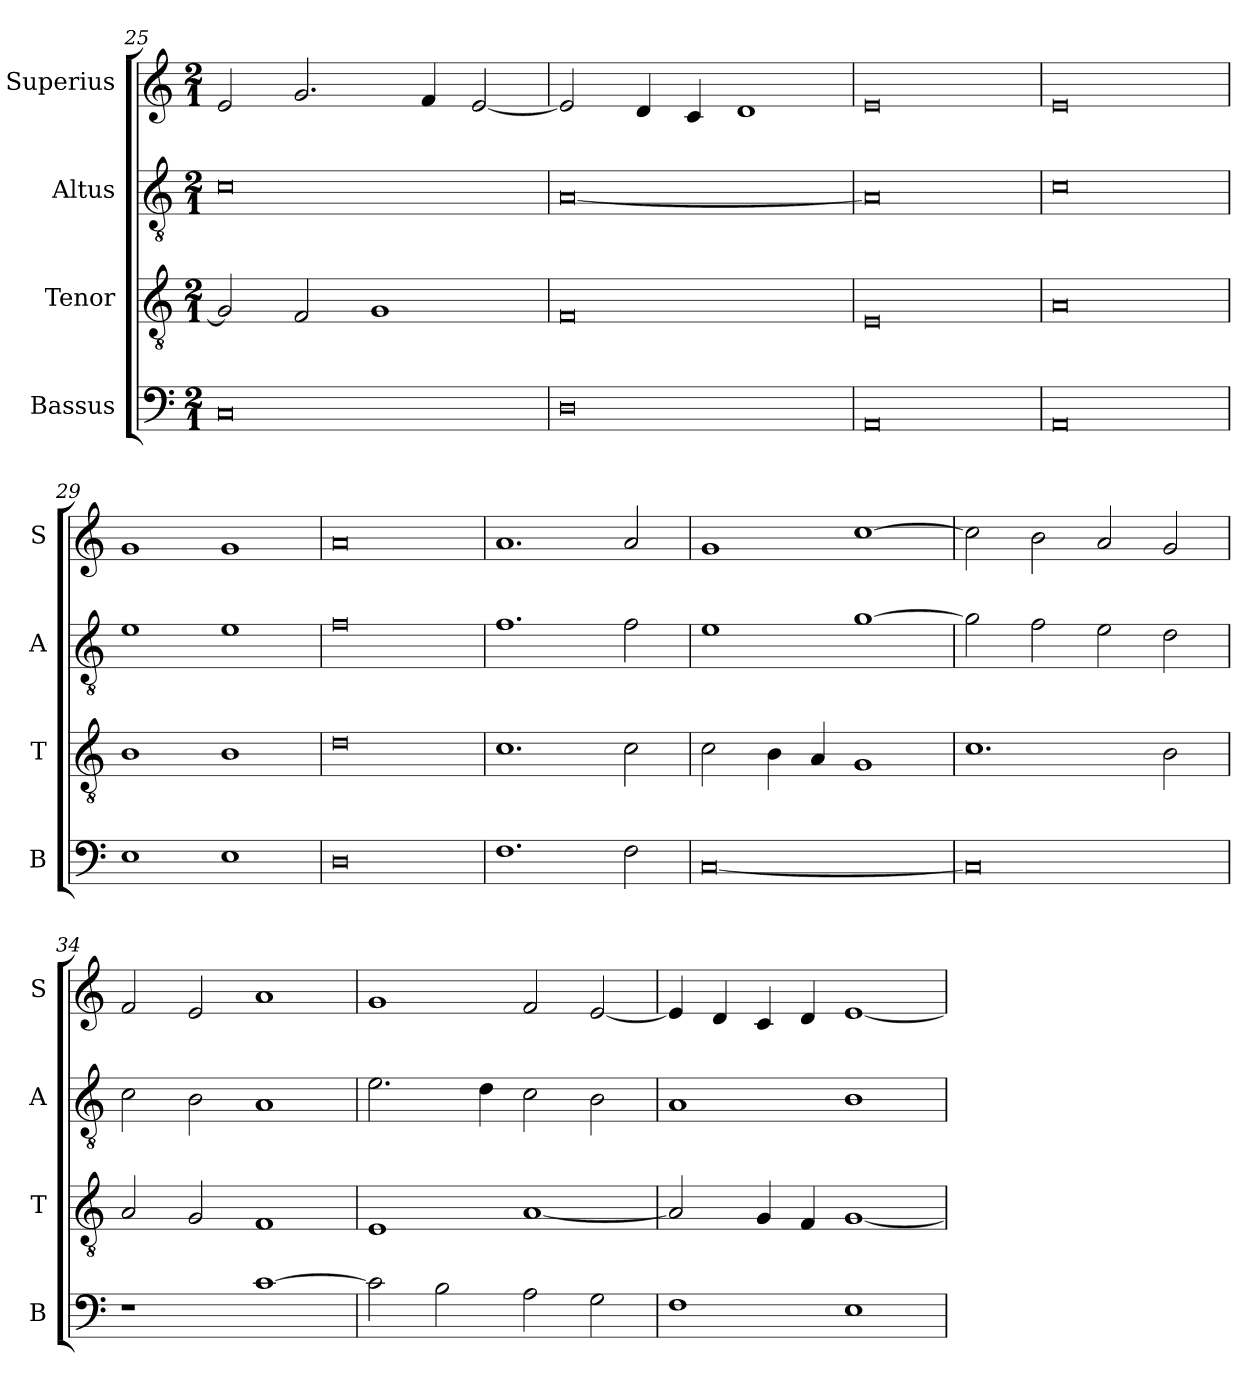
**kern	**kern	**kern	**kern
*part4	*part3	*part2	*part1
*staff4	*staff3	*staff2	*staff1
*I"Bassus	*I"Tenor	*I"Altus	*I"Superius
*I'B	*I'T	*I'A	*I'S
*clefF4	*clefGv2	*clefGv2	*clefG2
*k[]	*k[]	*k[]	*k[]
*C:	*C:	*C:	*C:
*M2/1	*M2/1	*M2/1	*M2/1
=25	=25	=25	=25
0C	2G]	0c	2e
.	2F	.	2.g
.	1G	.	.
.	.	.	4f
.	.	.	[2e
=26	=26	=26	=26
0D	0F	[0A	2e]
.	.	.	4d
.	.	.	4c
.	.	.	1d
=27	=27	=27	=27
0AA	0E	0A]	0e
=28	=28	=28	=28
0AA	0A	0c	0e
=29	=29	=29	=29
1E	1B	1e	1g
1E	1B	1e	1g
=30	=30	=30	=30
0D	0d	0f	0a
=31	=31	=31	=31
1.F	1.c	1.f	1.a
2F	2c	2f	2a
=32	=32	=32	=32
[0C	2c	1e	1g
.	4B	.	.
.	4A	.	.
.	1G	[1g	[1cc
=33	=33	=33	=33
0C]	1.c	2g]	2cc]
.	.	2f	2b
.	.	2e	2a
.	2B	2d	2g
=34	=34	=34	=34
1r	2A	2c	2f
.	2G	2B	2e
[1c	1F	1A	1a
=35	=35	=35	=35
2c]	1E	2.e	1g
2B	.	.	.
.	.	4d	.
2A	[1A	2c	2f
2G	.	2B	[2e
=36	=36	=36	=36
1F	2A]	1A	4e]
.	.	.	4d
.	4G	.	4c
.	4F	.	4d
1E	[1G	1B	[1e
=	=	=	=
*-	*-	*-	*-
